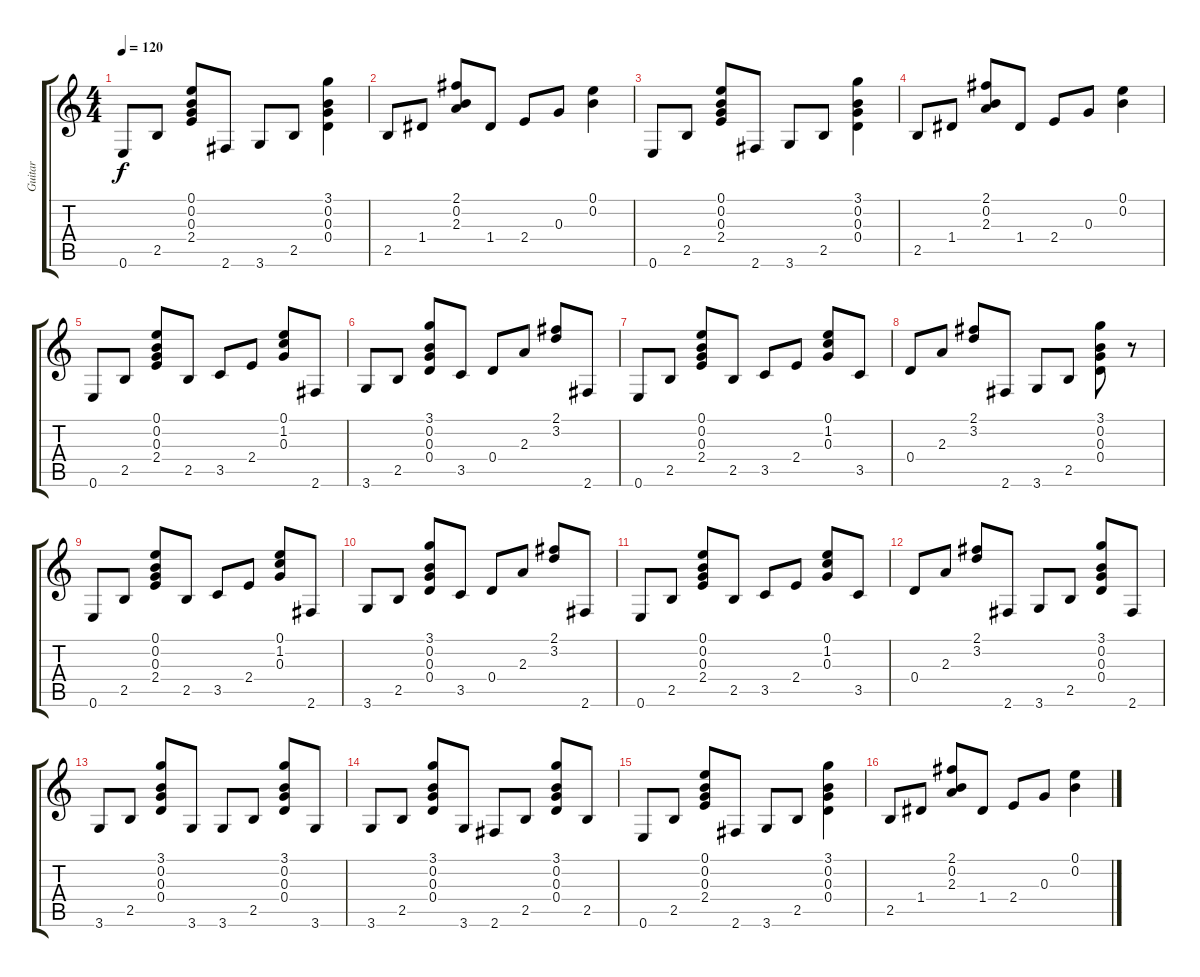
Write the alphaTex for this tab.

\track ("Guitar" "Guitar") {instrument acousticguitarnylon}
\staff {score tabs}
\tuning (E4 B3 G3 D3 A2 E2) {hide}
\ts (4 4)
\tempo 120
\clef g2
\ks c
0.6.8{dy f instrument acousticguitarnylon} 2.5.8 (0.1 0.2 0.3 2.4).8 2.6.8 3.6.8 2.5.8 (3.1 0.2 0.3 0.4).4 |
2.5.8 1.4.8 (2.1 0.2 2.3).8 1.4.8 2.4.8 0.3.8 (0.1 0.2).4 |
0.6.8 2.5.8 (0.1 0.2 0.3 2.4).8 2.6.8 3.6.8 2.5.8 (3.1 0.2 0.3 0.4).4 |
2.5.8 1.4.8 (2.1 0.2 2.3).8 1.4.8 2.4.8 0.3.8 (0.1 0.2).4 |
0.6.8 2.5.8 (0.1 0.2 0.3 2.4).8 2.5.8 3.5.8 2.4.8 (0.1 1.2 0.3).8 2.6.8 |
3.6.8 2.5.8 (3.1 0.2 0.3 0.4).8 3.5.8 0.4.8 2.3.8 (2.1 3.2).8 2.6.8 |
0.6.8 2.5.8 (0.1 0.2 0.3 2.4).8 2.5.8 3.5.8 2.4.8 (0.1 1.2 0.3).8 3.5.8 |
0.4.8 2.3.8 (2.1 3.2).8 2.6.8 3.6.8 2.5.8 (3.1 0.2 0.3 0.4).8 r.8 |
0.6.8 2.5.8 (0.1 0.2 0.3 2.4).8 2.5.8 3.5.8 2.4.8 (0.1 1.2 0.3).8 2.6.8 |
3.6.8 2.5.8 (3.1 0.2 0.3 0.4).8 3.5.8 0.4.8 2.3.8 (2.1 3.2).8 2.6.8 |
0.6.8 2.5.8 (0.1 0.2 0.3 2.4).8 2.5.8 3.5.8 2.4.8 (0.1 1.2 0.3).8 3.5.8 |
0.4.8 2.3.8 (2.1 3.2).8 2.6.8 3.6.8 2.5.8 (3.1 0.2 0.3 0.4).8 2.6.8 |
3.6.8 2.5.8 (3.1 0.2 0.3 0.4).8 3.6.8 3.6.8 2.5.8 (3.1 0.2 0.3 0.4).8 3.6.8 |
3.6.8 2.5.8 (3.1 0.2 0.3 0.4).8 3.6.8 2.6.8 2.5.8 (3.1 0.2 0.3 0.4).8 2.5.8 |
0.6.8 2.5.8 (0.1 0.2 0.3 2.4).8 2.6.8 3.6.8 2.5.8 (3.1 0.2 0.3 0.4).4 |
2.5.8 1.4.8 (2.1 0.2 2.3).8 1.4.8 2.4.8 0.3.8 (0.1 0.2).4
